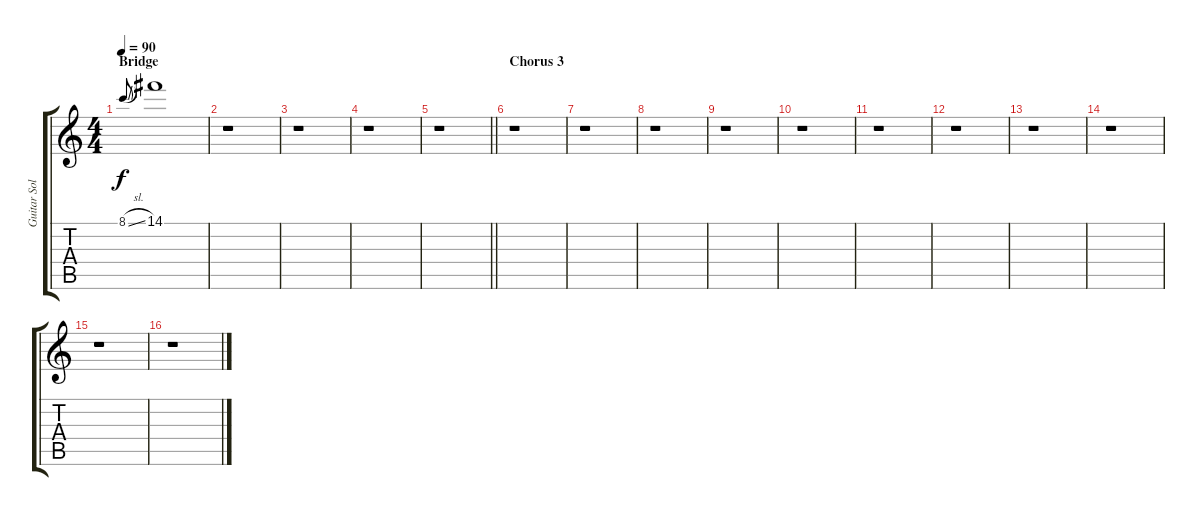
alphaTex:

\track ("Guitar Solo (Steven Wilson)" "Guitar Sol") {instrument overdrivenguitar}
\staff {score tabs}
\tuning (E4 B3 G3 D3 A2 E2) {hide}
\ts (4 4)
\section ("" "Bridge")
\tempo 90
\clef g2
\ks c
8.1{sl}.8{gr onbeat dy f} 14.1.1{volume 5} |
r.1 |
r.1 |
r.1 |
\barLineRight lightlight
r.1 |
\section ("" "Chorus 3")
r.1 |
r.1 |
r.1 |
r.1 |
r.1 |
r.1 |
r.1 |
r.1 |
r.1 |
r.1 |
r.1
